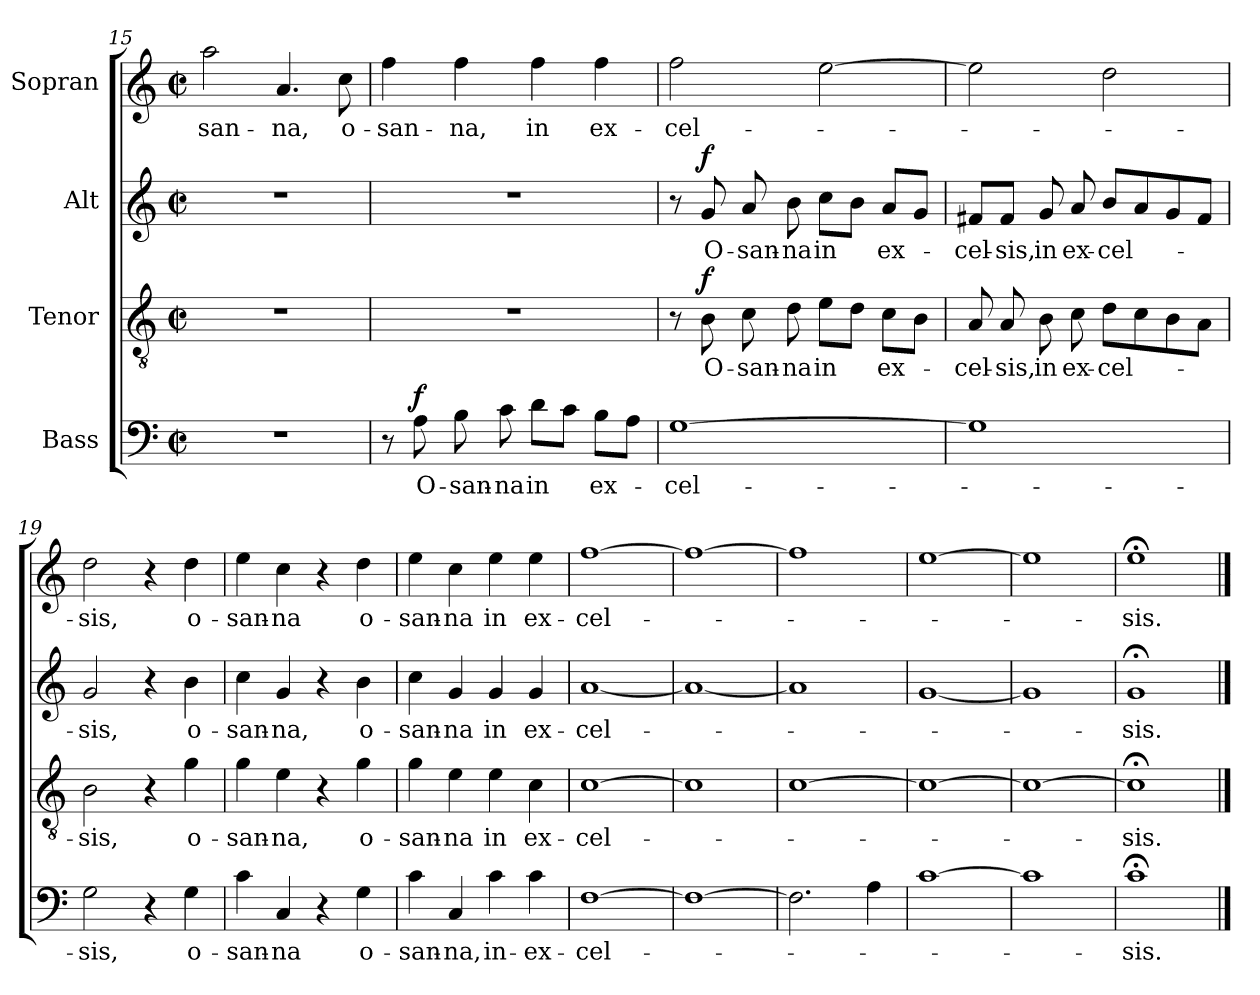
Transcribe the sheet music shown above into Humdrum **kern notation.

**kern	**text	**dynam	**kern	**text	**dynam	**kern	**text	**dynam	**kern	**text
*part4	*part4	*part4	*part3	*part3	*part3	*part2	*part2	*part2	*part1	*part1
*staff4	*staff4	*staff4	*staff3	*staff3	*staff3	*staff2	*staff2	*staff2	*staff1	*staff1
*I"Bass	*	*	*I"Tenor	*	*	*I"Alt	*	*	*I"Sopran	*
*clefF4	*	*	*clefGv2	*	*	*clefG2	*	*	*clefG2	*
*k[]	*	*	*k[]	*	*	*k[]	*	*	*k[]	*
*C:	*	*	*C:	*	*	*C:	*	*	*C:	*
*M2/2	*	*	*M2/2	*	*	*M2/2	*	*	*M2/2	*
*met(c|)	*	*	*met(c|)	*	*	*met(c|)	*	*	*met(c|)	*
=15	=15	=15	=15	=15	=15	=15	=15	=15	=15	=15
!	!	!	!	!	!	!	!	!	!	!LO:LY:b
1r	.	.	1r	.	.	1r	.	.	2aa\	-san-
!	!	!	!	!	!	!	!	!	!	!LO:LY:b
.	.	.	.	.	.	.	.	.	4.a/	-na,
!	!	!	!	!	!	!	!	!	!	!LO:LY:b
.	.	.	.	.	.	.	.	.	8cc\	o-
!!LO:LB:g=z
=16	=16	=16	=16	=16	=16	=16	=16	=16	=16	=16
!	!	!	!	!	!	!	!	!	!	!LO:LY:b
8r	.	.	1r	.	.	1r	.	.	4ff\	-san-
!	!LO:LY:b	!LO:DY:a	!	!	!	!	!	!	!	!
8A\	O-	f	.	.	.	.	.	.	.	.
!	!LO:LY:b	!	!	!	!	!	!	!	!	!LO:LY:b
8B\	-san-	.	.	.	.	.	.	.	4ff\	-na,
!	!LO:LY:b	!	!	!	!	!	!	!	!	!
8c\	-na	.	.	.	.	.	.	.	.	.
!	!LO:LY:b	!	!	!	!	!	!	!	!	!LO:LY:b
8d\L	in	.	.	.	.	.	.	.	4ff\	in
8c\J	.	.	.	.	.	.	.	.	.	.
!	!LO:LY:b	!	!	!	!	!	!	!	!	!LO:LY:b
8B\L	ex-	.	.	.	.	.	.	.	4ff\	ex-
8A\J	.	.	.	.	.	.	.	.	.	.
=17	=17	=17	=17	=17	=17	=17	=17	=17	=17	=17
!	!LO:LY:b	!	!	!	!	!	!	!	!	!LO:LY:b
[1G	-cel-	.	8r	.	.	8r	.	.	2ff\	-cel-
!	!	!	!	!LO:LY:b	!LO:DY:a	!	!LO:LY:b	!LO:DY:a	!	!
.	.	.	8B\	O-	f	8g/	O-	f	.	.
!	!	!	!	!LO:LY:b	!	!	!LO:LY:b	!	!	!
.	.	.	8c\	-san-	.	8a/	-san-	.	.	.
!	!	!	!	!LO:LY:b	!	!	!LO:LY:b	!	!	!
.	.	.	8d\	-na	.	8b\	-na	.	.	.
!	!	!	!	!LO:LY:b	!	!	!LO:LY:b	!	!	!
.	.	.	8e\L	in	.	8cc\L	in	.	[2ee\	.
.	.	.	8d\J	.	.	8b\J	.	.	.	.
!	!	!	!	!LO:LY:b	!	!	!LO:LY:b	!	!	!
.	.	.	8c\L	ex-	.	8a/L	ex-	.	.	.
.	.	.	8B\J	.	.	8g/J	.	.	.	.
=18	=18	=18	=18	=18	=18	=18	=18	=18	=18	=18
!	!	!	!	!LO:LY:b	!	!	!LO:LY:b	!	!	!
1G]	.	.	8A/	-cel-	.	8f#X/L	-cel-	.	2ee\]	.
!	!	!	!	!LO:LY:b	!	!	!LO:LY:b	!	!	!
.	.	.	8A/	-sis,	.	8f#/J	-sis,	.	.	.
!	!	!	!	!LO:LY:b	!	!	!LO:LY:b	!	!	!
.	.	.	8B\	in	.	8g/	in	.	.	.
!	!	!	!	!LO:LY:b	!	!	!LO:LY:b	!	!	!
.	.	.	8c\	ex-	.	8a/	ex-	.	.	.
!	!	!	!	!LO:LY:b	!	!	!LO:LY:b	!	!	!
.	.	.	8d\L	-cel-	.	8b/L	-cel-	.	2dd\	.
.	.	.	8c\	.	.	8a/	.	.	.	.
.	.	.	8B\	.	.	8g/	.	.	.	.
.	.	.	8A\J	.	.	8f#/J	.	.	.	.
=19	=19	=19	=19	=19	=19	=19	=19	=19	=19	=19
!	!LO:LY:b	!	!	!LO:LY:b	!	!	!LO:LY:b	!	!	!LO:LY:b
2G\	-sis,	.	2B\	-sis,	.	2g/	-sis,	.	2dd\	-sis,
4r	.	.	4r	.	.	4r	.	.	4r	.
!	!LO:LY:b	!	!	!LO:LY:b	!	!	!LO:LY:b	!	!	!LO:LY:b
4G\	o-	.	4g\	o-	.	4b\	o-	.	4dd\	o-
=20	=20	=20	=20	=20	=20	=20	=20	=20	=20	=20
!	!LO:LY:b	!	!	!LO:LY:b	!	!	!LO:LY:b	!	!	!LO:LY:b
4c\	-san-	.	4g\	-san-	.	4cc\	-san-	.	4ee\	-san-
!	!LO:LY:b	!	!	!LO:LY:b	!	!	!LO:LY:b	!	!	!LO:LY:b
4C/	-na	.	4e\	-na,	.	4g/	-na,	.	4cc\	-na
4r	.	.	4r	.	.	4r	.	.	4r	.
!	!LO:LY:b	!	!	!LO:LY:b	!	!	!LO:LY:b	!	!	!LO:LY:b
4G\	o-	.	4g\	o-	.	4b\	o-	.	4dd\	o-
!!LO:LB:g=z
=21	=21	=21	=21	=21	=21	=21	=21	=21	=21	=21
!	!LO:LY:b	!	!	!LO:LY:b	!	!	!LO:LY:b	!	!	!LO:LY:b
4c\	-san-	.	4g\	-san-	.	4cc\	-san-	.	4ee\	-san-
!	!LO:LY:b	!	!	!LO:LY:b	!	!	!LO:LY:b	!	!	!LO:LY:b
4C/	-na,	.	4e\	-na	.	4g/	-na	.	4cc\	-na
!	!LO:LY:b	!	!	!LO:LY:b	!	!	!LO:LY:b	!	!	!LO:LY:b
4c\	in-	.	4e\	in	.	4g/	in	.	4ee\	in
!	!LO:LY:b	!	!	!LO:LY:b	!	!	!LO:LY:b	!	!	!LO:LY:b
4c\	-ex-	.	4c\	ex-	.	4g/	ex-	.	4ee\	ex-
=22	=22	=22	=22	=22	=22	=22	=22	=22	=22	=22
!	!LO:LY:b	!	!	!LO:LY:b	!	!	!LO:LY:b	!	!	!LO:LY:b
[1F	-cel-	.	[1c	-cel-	.	[1a	-cel-	.	[1ff	-cel-
=23	=23	=23	=23	=23	=23	=23	=23	=23	=23	=23
1F_	.	.	1c]	.	.	1a_	.	.	1ff_	.
=24	=24	=24	=24	=24	=24	=24	=24	=24	=24	=24
2.F\]	.	.	[1c	.	.	1a]	.	.	1ff]	.
4A\	.	.	.	.	.	.	.	.	.	.
=25	=25	=25	=25	=25	=25	=25	=25	=25	=25	=25
[1c	.	.	1c_	.	.	[1g	.	.	[1ee	.
=26	=26	=26	=26	=26	=26	=26	=26	=26	=26	=26
1c]	.	.	1c_	.	.	1g]	.	.	1ee]	.
=27	=27	=27	=27	=27	=27	=27	=27	=27	=27	=27
!	!LO:LY:b	!	!	!LO:LY:b	!	!	!LO:LY:b	!	!	!LO:LY:b
1c;<	-sis.	.	1c;<]	-sis.	.	1g;<	-sis.	.	1ee;<	-sis.
==	==	==	==	==	==	==	==	==	==	==
*-	*-	*-	*-	*-	*-	*-	*-	*-	*-	*-
